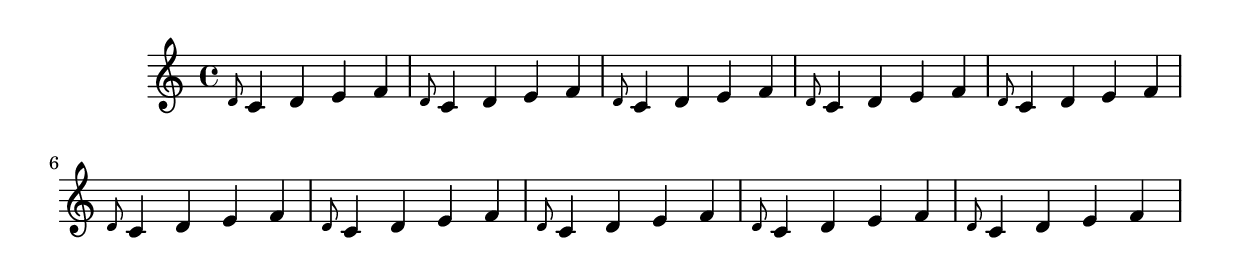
#(ly:set-option 'old-relative)
\version "1.9.8"
\header {
    texidoc = "Grace notes and unfolded repeats.
Line breaks may happen before  grace  notes.
"
}
    

\score{
  \notes\context Voice \relative c'{

    % Bug 2: What happens with the grace notes here?
    \repeat unfold  10 {\grace d8 c4 d e f}

  }
}

